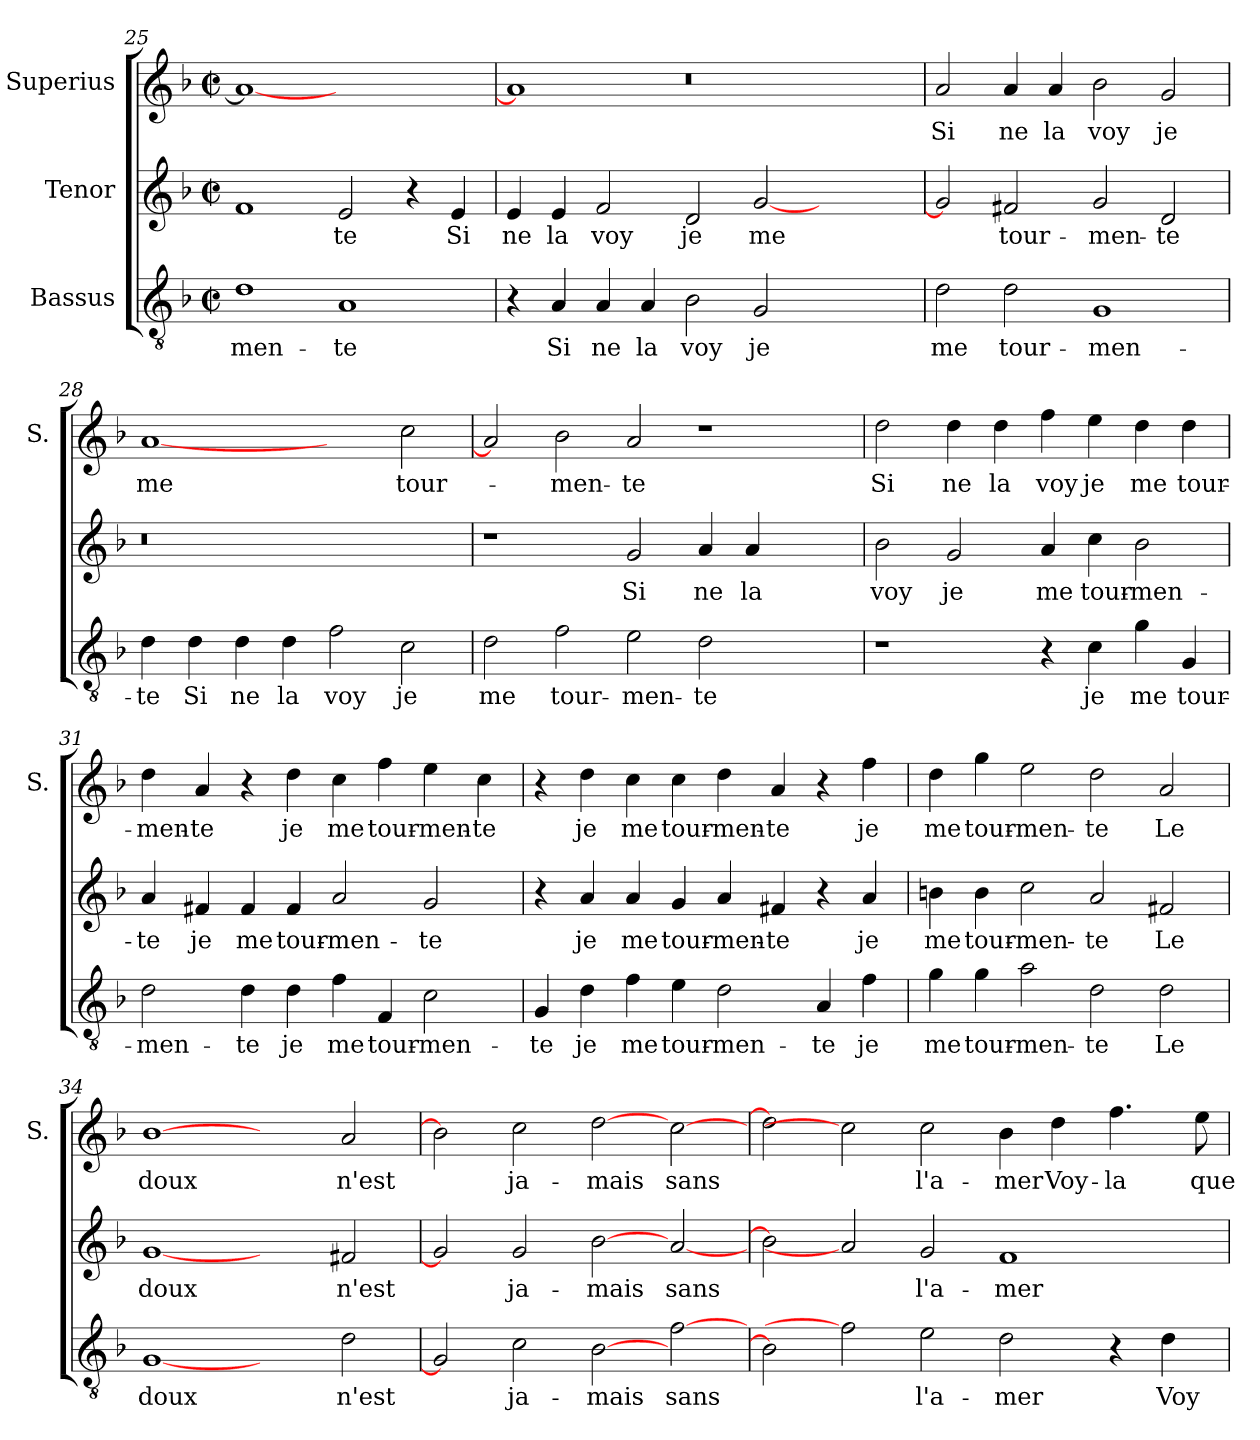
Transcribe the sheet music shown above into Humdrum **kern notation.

**kern	**text	**kern	**text	**kern	**text
*part3	*part3	*part2	*part2	*part1	*part1
*staff3	*staff3	*staff2	*staff2	*staff1	*staff1
*I"Bassus	*	*I"Tenor	*	*I"Superius	*
*	*	*	*	*I'S.	*
!!LO:LB:g=z
*clefGv2	*	*clefG2	*	*clefG2	*
*k[b-]	*	*k[b-]	*	*k[b-]	*
*F:	*	*F:	*	*F:	*
*M2/2	*	*M2/2	*	*M2/2	*
*met(c|)	*	*met(c|)	*	*met(c|)	*
=25	=25	=25	=25	=25	=25
1d\	-men-	1f/	.	1a/_	.
1A/	-te	2e/	-te	1ryy	.
.	.	4r	.	.	.
.	.	4e/	Si	.	.
=26	=26	=26	=26	=26	=26
4r	.	4e/	ne	1a/]	.
4A/	Si	4e/	la	.	.
4A/	ne	2f/	voy	.	.
4A/	la	.	.	.	.
!	!	!	!	!LO:N:vis=0	!
2B-\	voy	2d/	je	1r	.
2G/	je	[2g/	me	.	.
1ryy	.	1ryy	.	1ryy	.
=27	=27	=27	=27	=27	=27
2d\	me	2g/]	.	2a/	Si
2d\	tour-	2f#X/	tour-	4a/	ne
.	.	.	.	4a/	la
1G/	-men-	2g/	-men-	2b-\	voy
.	.	2d/	-te	2g/	je
=28	=28	=28	=28	=28	=28
!	!	!LO:N:vis=0	!	!	!
4d\	-te	1r	.	[1a/	me
4d\	Si	.	.	.	.
4d\	ne	.	.	.	.
4d\	la	.	.	.	.
2f\	voy	1ryy	.	2ryy	.
2c\	je	.	.	2cc\	tour-
=29	=29	=29	=29	=29	=29
2d\	me	1r	.	2a/]	.
2f\	tour-	.	.	2b-\	-men-
2e\	-men-	2g/	Si	2a/	-te
2d\	-te	4a/	ne	1r	.
.	.	4a/	la	.	.
2ryy	.	2ryy	.	.	.
!!LO:LB:g=z
=30	=30	=30	=30	=30	=30
1r	.	2b-\	voy	2dd\	Si
.	.	2g/	je	4dd\	ne
.	.	.	.	4dd\	la
4r	.	4a/	me	4ff\	voy
4c\	je	4cc\	tour-	4ee\	je
4g\	me	2b-\	-men-	4dd\	me
4G/	tour-	.	.	4dd\	tour-
=31	=31	=31	=31	=31	=31
2d\	-men-	4a/	-te	4dd\	-men-
.	.	4f#X/	je	4a/	-te
4d\	-te	4f#/	me	4r	.
4d\	je	4f#/	tour-	4dd\	je
4f\	me	2a/	-men-	4cc\	me
4F/	tour-	.	.	4ff\	tour-
2c\	-men-	2g/	-te	4ee\	-men-
.	.	.	.	4cc\	-te
=32	=32	=32	=32	=32	=32
4G/	-te	4r	.	4r	.
4d\	je	4a/	je	4dd\	je
4f\	me	4a/	me	4cc\	me
4e\	tour-	4g/	tour-	4cc\	tour-
2d\	-men-	4a/	-men-	4dd\	-men-
.	.	4f#X/	-te	4a/	-te
4A/	-te	4r	.	4r	.
4f\	je	4a/	je	4ff\	je
=33	=33	=33	=33	=33	=33
4g\	me	4bn\	me	4dd\	me
4g\	tour-	4b\	tour-	4gg\	tour-
2a\	-men-	2cc\	-men-	2ee\	-men-
2d\	-te	2a/	-te	2dd\	-te
2d\	Le	2f#X/	Le	2a/	Le
!!LO:LB:g=z
=34	=34	=34	=34	=34	=34
[1G/	doux	[1g/	doux	[1b-\	doux
2ryy	.	2ryy	.	2ryy	.
2d\	n'est	2f#X/	n'est	2a/	n'est
=35	=35	=35	=35	=35	=35
2G/]	.	2g/]	.	2b-\]	.
2c\	ja-	2g/	ja-	2cc\	ja-
[2B-\	-mais	[2b-\	-mais	[2dd\	-mais
[2f\	sans	[2a/	sans	[2cc\	sans
=36	=36	=36	=36	=36	=36
2B-\]	.	2b-\]	.	2dd\]	.
2f\]	.	2a/]	.	2cc\]	.
2e\	l'a-	2g/	l'a-	2cc\	l'a-
2d\	-mer	1f/	-mer	4b-\	-mer
.	.	.	.	4dd\	Voy-
4r	.	.	.	4.ff\	-la
4d\	Voy-	.	.	.	.
.	.	.	.	8ee\	que
=	=	=	=	=	=
*-	*-	*-	*-	*-	*-
